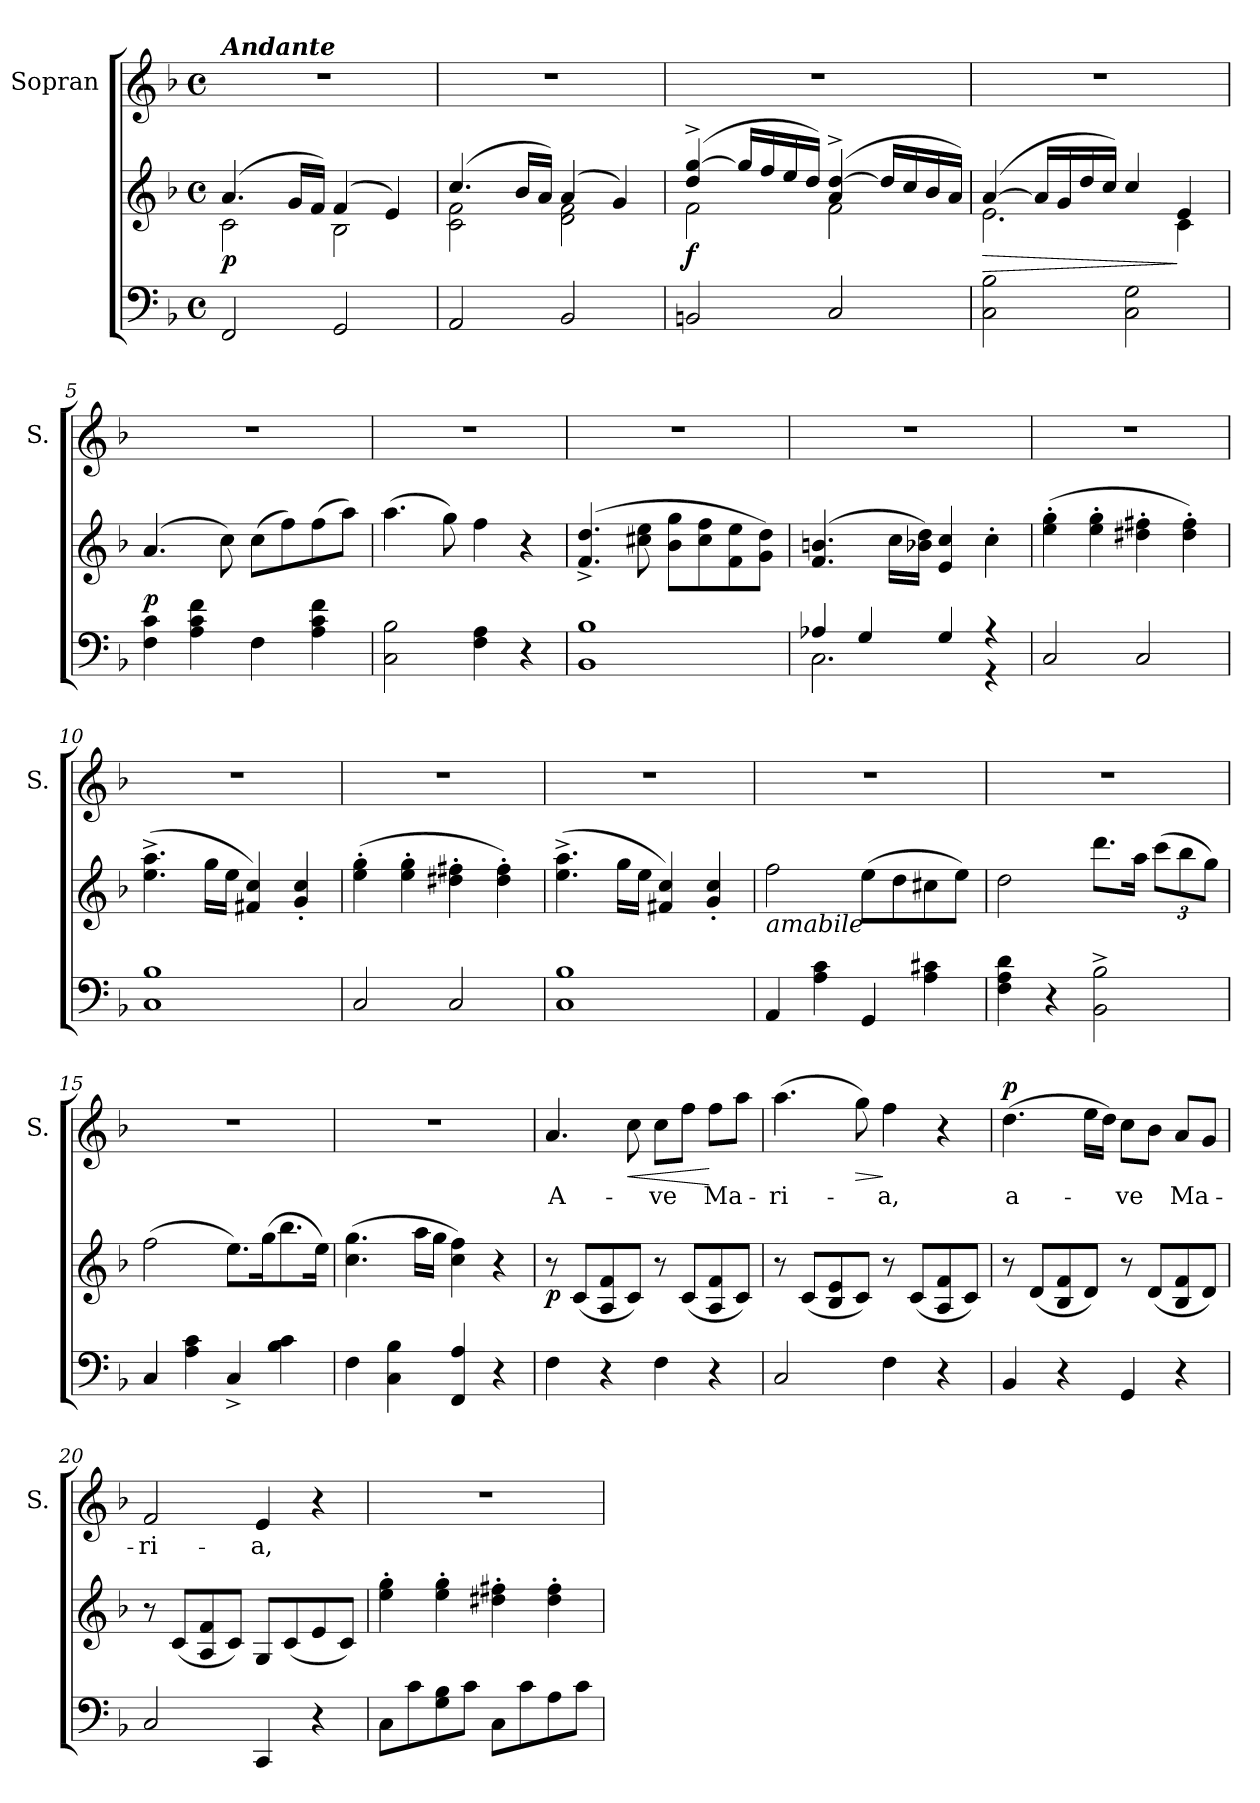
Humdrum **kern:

**kern	**kern	**dynam	**kern	**text	**dynam
*part2	*part2	*part2	*part1	*part1	*part1
*staff3	*staff2	*staff2/3	*staff1	*staff1	*staff1
*	*	*	*I"Sopran	*	*
*	*	*	*I'S.	*	*
*clefF4	*clefG2	*	*clefG2	*	*
*k[b-]	*k[b-]	*	*k[b-]	*	*
*F:	*F:	*	*F:	*	*
*M4/4	*M4/4	*	*M4/4	*	*
*met(c)	*met(c)	*	*met(c)	*	*
=1	=1	=1	=1	=1	=1
*	*^	*	*	*	*
!	!	!	!	!LO:TX:a:Bi:t=Andante	!	!
!	!	!	!LO:DY:b	!	!	!
2FF/	(4.a/	2c\	p	1r	.	.
.	16g/LL	.	.	.	.	.
.	16f/JJ)	.	.	.	.	.
2GG/	(4f/	2B-\	.	.	.	.
.	4e/)	.	.	.	.	.
=2	=2	=2	=2	=2	=2	=2
2AA/	(4.cc/	2c\ 2f\	.	1r	.	.
.	16b-/LL	.	.	.	.	.
.	16a/JJ)	.	.	.	.	.
2BB-/	(4a/	2d\ 2f\	.	.	.	.
.	4g/)	.	.	.	.	.
=3	=3	=3	=3	=3	=3	=3
!	!	!	!LO:DY:b	!	!	!
2BBn/	(4dd/^> [>4gg/^>	2f\	f	1r	.	.
.	16gg/LL]	.	.	.	.	.
.	16ff/	.	.	.	.	.
.	16ee/	.	.	.	.	.
.	16dd/JJ)	.	.	.	.	.
2C/	(4a/^> [>4dd/^>	2f\	.	.	.	.
.	16dd/LL]	.	.	.	.	.
.	16cc/	.	.	.	.	.
.	16b-/	.	.	.	.	.
.	16a/JJ)	.	.	.	.	.
=4	=4	=4	=4	=4	=4	=4
!	!	!	!LO:HP:b	!	!	!
2C\ 2B-\	([>4a/	2.e\	>	1r	.	.
.	16a/LL]	.	.	.	.	.
.	16g/	.	.	.	.	.
.	16dd/	.	.	.	.	.
.	16cc/JJ)	.	.	.	.	.
2C\ 2G\	4cc/	.	.	.	.	.
.	4e/	4c\	]	.	.	.
!!LO:LB:g=z
=5	=5	=5	=5	=5	=5	=5
!	!	!	!LO:DY:a=2	!	!	!
*	*v	*v	*	*	*	*
4F\ 4c\	(4.a/	p	1r	.	.
4A\ 4c\ 4f\	.	.	.	.	.
.	8cc\)	.	.	.	.
4F\	(>8cc\L	.	.	.	.
.	8ff\)	.	.	.	.
4A\ 4c\ 4f\	(>8ff\	.	.	.	.
.	8aa\J)	.	.	.	.
=6	=6	=6	=6	=6	=6
2C\ 2B-\	(>4.aa\	.	1r	.	.
.	8gg\)	.	.	.	.
4F\ 4A\	4ff\	.	.	.	.
4r	4r	.	.	.	.
=7	=7	=7	=7	=7	=7
1BB- 1B-	(4.f/^< 4.dd/^<	.	1r	.	.
.	8cc#X\ 8ee\	.	.	.	.
.	8b-\ 8gg\L	.	.	.	.
.	8cc#\ 8ff\	.	.	.	.
.	8f\ 8ee\	.	.	.	.
.	8g\ 8dd\J)	.	.	.	.
=8	=8	=8	=8	=8	=8
*^	*	*	*	*	*
4A-X/	2.C\	(4.f/ 4.bn/	.	1r	.	.
4G/	.	.	.	.	.	.
.	.	16cc\LL	.	.	.	.
.	.	16b-X\ 16dd\JJ)	.	.	.	.
4G/	.	4e/ 4cc/	.	.	.	.
4r	4r	4cc'>\	.	.	.	.
*v	*v	*	*	*	*	*
=9	=9	=9	=9	=9	=9
2C/	(>4ee\'> 4gg\'>	.	1r	.	.
.	4ee\'> 4gg\'>	.	.	.	.
2C/	4dd#X\'> 4ff#X\'>	.	.	.	.
.	4dd#\'> 4ff#\'>)	.	.	.	.
!!LO:LB:g=z
=10	=10	=10	=10	=10	=10
1C 1B-	(>4.ee\^> 4.aa\^>	.	1r	.	.
.	16gg\LL	.	.	.	.
.	16ee\JJ	.	.	.	.
.	4f#X/ 4cc/)	.	.	.	.
.	4g/'< 4cc/'<	.	.	.	.
=11	=11	=11	=11	=11	=11
2C/	(>4ee\'> 4gg\'>	.	1r	.	.
.	4ee\'> 4gg\'>	.	.	.	.
2C/	4dd#X\'> 4ff#X\'>	.	.	.	.
.	4dd#\'> 4ff#\'>)	.	.	.	.
=12	=12	=12	=12	=12	=12
1C 1B-	(>4.ee\^> 4.aa\^>	.	1r	.	.
.	16gg\LL	.	.	.	.
.	16ee\JJ	.	.	.	.
.	4f#X/ 4cc/)	.	.	.	.
.	4g/'< 4cc/'<	.	.	.	.
=13	=13	=13	=13	=13	=13
!	!LO:TX:b:i:t=amabile	!	!	!	!
4AA/	2ff\	.	1r	.	.
4A\ 4c\	.	.	.	.	.
4GG/	(>8ee\L	.	.	.	.
.	8dd\	.	.	.	.
4A\ 4c#X\	8cc#X\	.	.	.	.
.	8ee\J)	.	.	.	.
=14	=14	=14	=14	=14	=14
4F\ 4A\ 4d\	2dd\	.	1r	.	.
4r	.	.	.	.	.
2BB-\^> 2B-\^>	8.ddd\L	.	.	.	.
.	16aa\Jk	.	.	.	.
.	(>12ccc\L	.	.	.	.
.	12bb-\	.	.	.	.
.	12gg\J)	.	.	.	.
!!LO:PB:g=z
=15	=15	=15	=15	=15	=15
4C/	(>2ff\	.	1r	.	.
4A\ 4c\	.	.	.	.	.
4C^</	8.ee\L)	.	.	.	.
.	(>16gg\k	.	.	.	.
4B-\ 4c\	8.bb-\	.	.	.	.
.	16ee\Jk)	.	.	.	.
=16	=16	=16	=16	=16	=16
4F\	(>4.cc\ 4.gg\	.	1r	.	.
4C\ 4B-\	.	.	.	.	.
.	16aa\LL	.	.	.	.
.	16gg\JJ	.	.	.	.
4FF/ 4A/	4cc\ 4ff\)	.	.	.	.
4r	4r	.	.	.	.
=17	=17	=17	=17	=17	=17
!	!	!LO:DY:b	!	!LO:LY:b	!
4F\	8r	p	4.a/	A-	.
.	(<8c/L	.	.	.	.
4r	8A/ 8f/	.	.	.	.
!	!	!	!	!	!LO:HP:b
.	8c/J)	.	8cc\	.	<
!	!	!	!	!LO:LY:b	!
4F\	8r	.	8cc\L	-ve	.
.	(<8c/L	.	8ff\J	.	.
!	!	!	!	!LO:LY:b	!
4r	8A/ 8f/	.	8ff\L	Ma-	[
.	8c/J)	.	8aa\J	.	.
=18	=18	=18	=18	=18	=18
!	!	!	!	!LO:LY:b	!
2C/	8r	.	(>4.aa\	-ri-	.
.	(<8c/L	.	.	.	.
.	8B-/ 8e/	.	.	.	.
!	!	!	!	!	!LO:HP:b
.	8c/J)	.	8gg\)	.	>
!	!	!	!	!LO:LY:b	!
4F\	8r	.	4ff\	-a,	]
.	(<8c/L	.	.	.	.
4r	8A/ 8f/	.	4r	.	.
.	8c/J)	.	.	.	.
!!LO:LB:g=z
=19	=19	=19	=19	=19	=19
!	!	!	!	!LO:LY:b	!LO:DY:a
4BB-/	8r	.	(>4.dd\	a-	p
.	(<8d/L	.	.	.	.
4r	8B-/ 8f/	.	.	.	.
.	8d/J)	.	16ee\LL	.	.
.	.	.	16dd\JJ)	.	.
!	!	!	!	!LO:LY:b	!
4GG/	8r	.	8cc\L	-ve	.
.	(<8d/L	.	8b-\J	.	.
!	!	!	!	!LO:LY:b	!
4r	8B-/ 8f/	.	8a/L	Ma-	.
.	8d/J)	.	8g/J	.	.
=20	=20	=20	=20	=20	=20
!	!	!	!	!LO:LY:b	!
2C/	8r	.	2f/	-ri-	.
.	(<8c/L	.	.	.	.
.	8A/ 8f/	.	.	.	.
.	8c/J)	.	.	.	.
!	!	!	!	!LO:LY:b	!
4CC/	8G/L	.	4e/	-a,	.
.	(<8c/	.	.	.	.
4r	8e/	.	4r	.	.
.	8c/J)	.	.	.	.
=21	=21	=21	=21	=21	=21
8C\L	4ee\'> 4gg\'>	.	1r	.	.
8c\	.	.	.	.	.
8G\ 8B-\	4ee\'> 4gg\'>	.	.	.	.
8c\J	.	.	.	.	.
8C\L	4dd#X\'> 4ff#X\'>	.	.	.	.
8c\	.	.	.	.	.
8A\	4dd#\'> 4ff#\'>	.	.	.	.
8c\J	.	.	.	.	.
=	=	=	=	=	=
*-	*-	*-	*-	*-	*-
